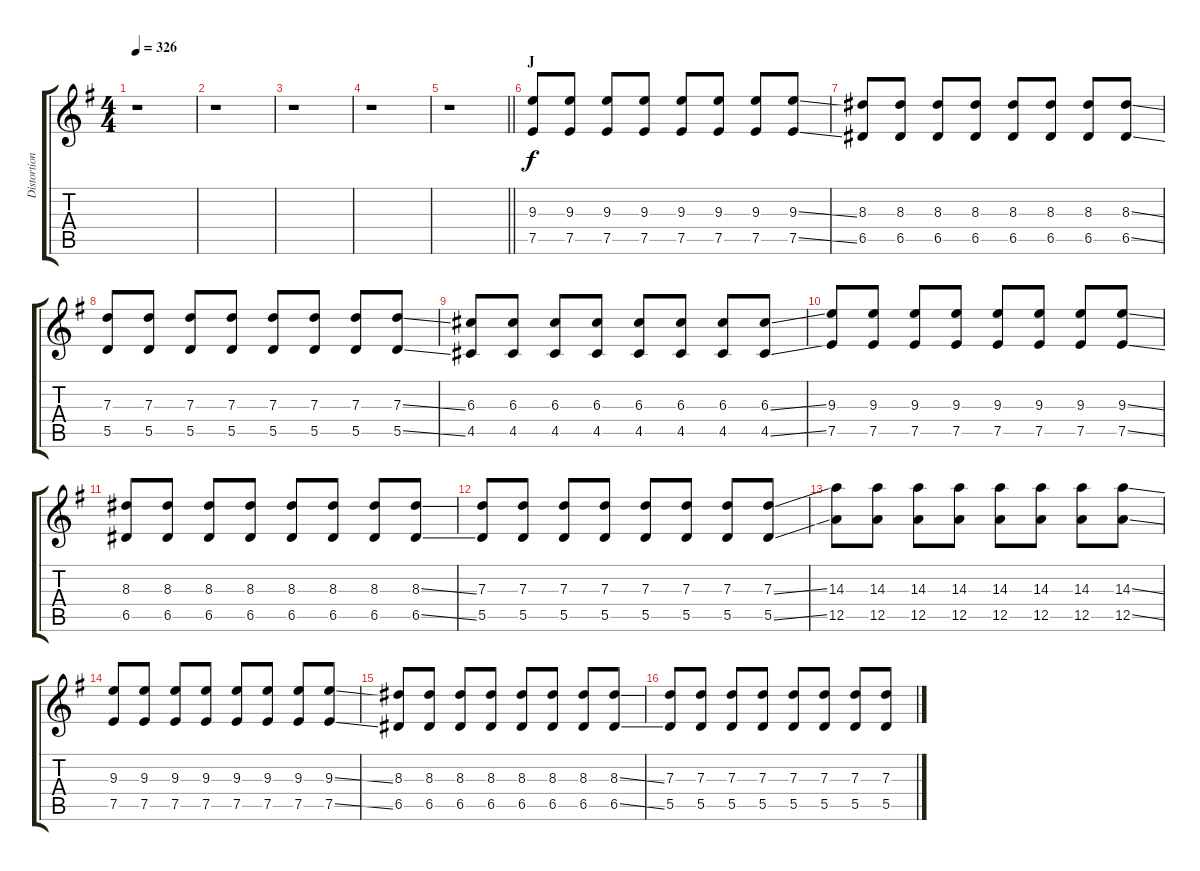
\track ("Distortion 6" "Distortion") {instrument distortionguitar}
\staff {score tabs}
\tuning (E4 B3 G3 D3 A2 E2) {hide}
\ts (4 4)
\tempo 326
\clef g2
\ks g
r.1{dy f} |
r.1 |
r.1 |
r.1 |
\barLineRight lightlight
r.1 |
\section ("" "J")
(9.3 7.5).8 (9.3 7.5).8 (9.3 7.5).8 (9.3 7.5).8 (9.3 7.5).8 (9.3 7.5).8 (9.3 7.5).8 (9.3{ss} 7.5{ss}).8 |
(8.3 6.5).8 (8.3 6.5).8 (8.3 6.5).8 (8.3 6.5).8 (8.3 6.5).8 (8.3 6.5).8 (8.3 6.5).8 (8.3{ss} 6.5{ss}).8 |
(7.3 5.5).8 (7.3 5.5).8 (7.3 5.5).8 (7.3 5.5).8 (7.3 5.5).8 (7.3 5.5).8 (7.3 5.5).8 (7.3{ss} 5.5{ss}).8 |
(6.3 4.5).8 (6.3 4.5).8 (6.3 4.5).8 (6.3 4.5).8 (6.3 4.5).8 (6.3 4.5).8 (6.3 4.5).8 (6.3{ss} 4.5{ss}).8 |
(9.3 7.5).8 (9.3 7.5).8 (9.3 7.5).8 (9.3 7.5).8 (9.3 7.5).8 (9.3 7.5).8 (9.3 7.5).8 (9.3{ss} 7.5{ss}).8 |
(8.3 6.5).8 (8.3 6.5).8 (8.3 6.5).8 (8.3 6.5).8 (8.3 6.5).8 (8.3 6.5).8 (8.3 6.5).8 (8.3{ss} 6.5{ss}).8 |
(7.3 5.5).8 (7.3 5.5).8 (7.3 5.5).8 (7.3 5.5).8 (7.3 5.5).8 (7.3 5.5).8 (7.3 5.5).8 (7.3{ss} 5.5{ss}).8 |
(14.3 12.5).8 (14.3 12.5).8 (14.3 12.5).8 (14.3 12.5).8 (14.3 12.5).8 (14.3 12.5).8 (14.3 12.5).8 (14.3{ss} 12.5{ss}).8 |
(9.3 7.5).8 (9.3 7.5).8 (9.3 7.5).8 (9.3 7.5).8 (9.3 7.5).8 (9.3 7.5).8 (9.3 7.5).8 (9.3{ss} 7.5{ss}).8 |
(8.3 6.5).8 (8.3 6.5).8 (8.3 6.5).8 (8.3 6.5).8 (8.3 6.5).8 (8.3 6.5).8 (8.3 6.5).8 (8.3{ss} 6.5{ss}).8 |
(7.3 5.5).8 (7.3 5.5).8 (7.3 5.5).8 (7.3 5.5).8 (7.3 5.5).8 (7.3 5.5).8 (7.3 5.5).8 (7.3{ss} 5.5{ss}).8
